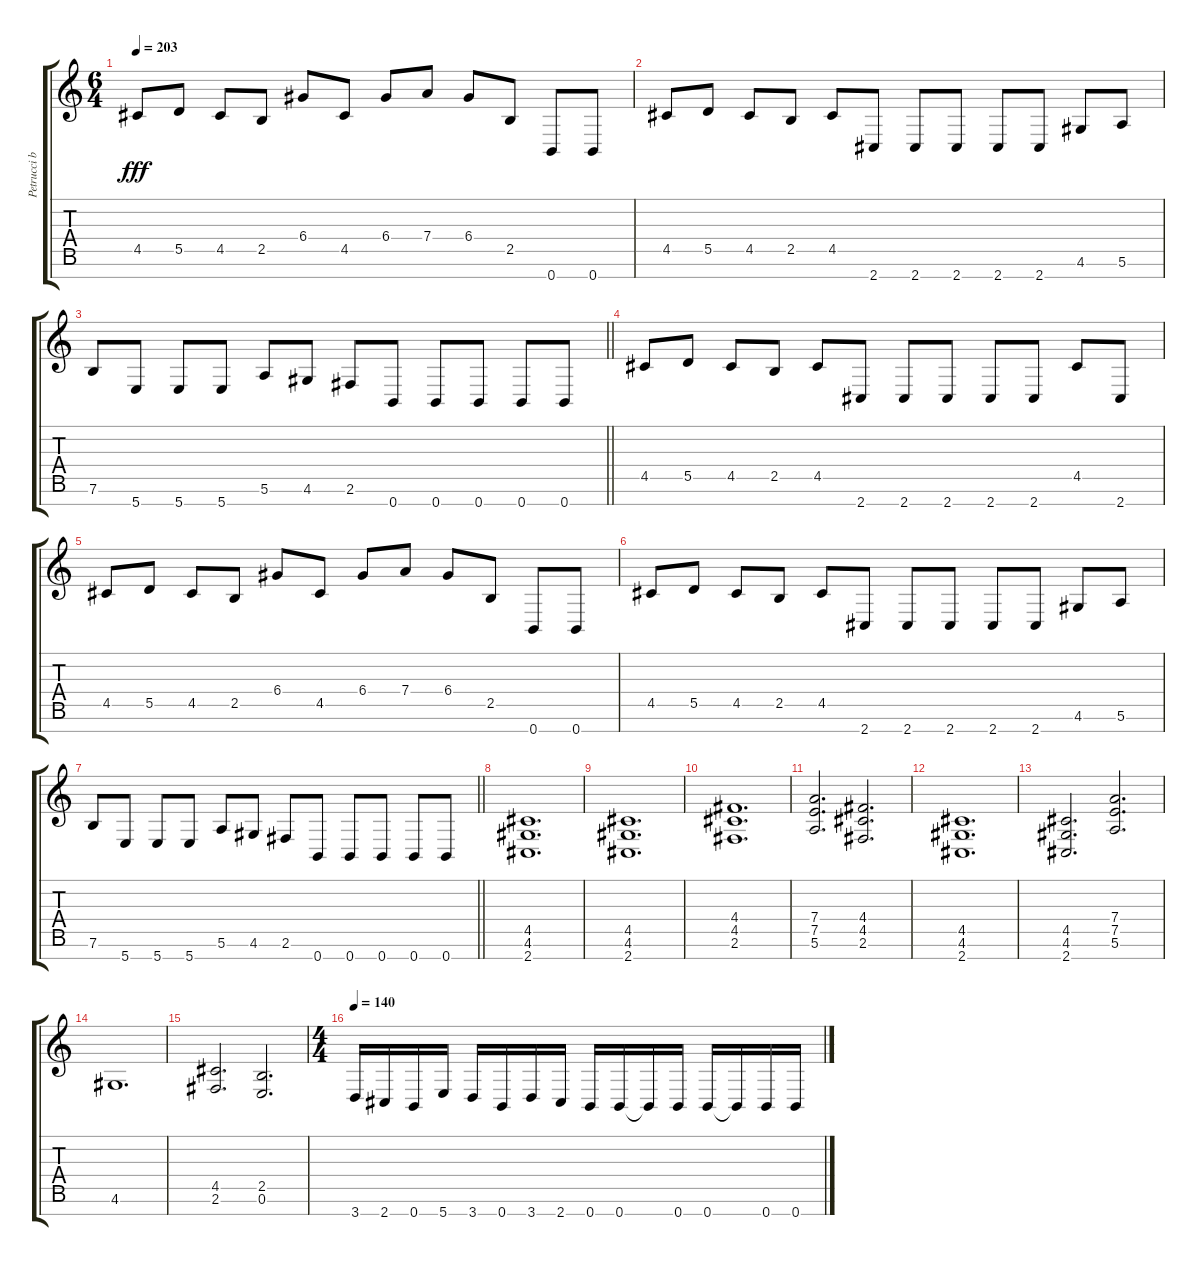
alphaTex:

\track ("Petrucci base 2" "Petrucci b") {instrument overdrivenguitar}
\staff {score tabs}
\tuning (E4 B3 G3 D3 A2 E2 B1) {hide}
\ts (6 4)
\tempo 203
\clef g2
\ks c
4.5.8{dy fff} 5.5.8 4.5.8 2.5.8 6.4.8 4.5.8 6.4.8 7.4.8 6.4.8 2.5.8 0.7.8 0.7.8 |
4.5.8 5.5.8 4.5.8 2.5.8 4.5.8 2.7.8 2.7.8 2.7.8 2.7.8 2.7.8 4.6.8 5.6.8 |
\barLineRight lightlight
7.6.8 5.7.8 5.7.8 5.7.8 5.6.8 4.6.8 2.6.8 0.7.8 0.7.8 0.7.8 0.7.8 0.7.8 |
4.5.8 5.5.8 4.5.8 2.5.8 4.5.8 2.7.8 2.7.8 2.7.8 2.7.8 2.7.8 4.5.8 2.7.8 |
4.5.8 5.5.8 4.5.8 2.5.8 6.4.8 4.5.8 6.4.8 7.4.8 6.4.8 2.5.8 0.7.8 0.7.8 |
4.5.8 5.5.8 4.5.8 2.5.8 4.5.8 2.7.8 2.7.8 2.7.8 2.7.8 2.7.8 4.6.8 5.6.8 |
\barLineRight lightlight
7.6.8 5.7.8 5.7.8 5.7.8 5.6.8 4.6.8 2.6.8 0.7.8 0.7.8 0.7.8 0.7.8 0.7.8 |
(4.5 4.6 2.7).1{d volume 11} |
(4.5 4.6 2.7).1{d} |
(4.4 4.5 2.6).1{d} |
(7.4 7.5 5.6).2{d} (4.4 4.5 2.6).2{d} |
(4.5 4.6 2.7).1{d} |
(4.5 4.6 2.7).2{d} (7.4 7.5 5.6).2{d} |
4.6.1{d} |
(4.5 2.6).2{d} (2.5 0.6).2{d} |
\ts (4 4)
\tempo 140
3.7.16{volume 16} 2.7.16 0.7.16 5.7.16 3.7.16 0.7.16 3.7.16 2.7.16 0.7.16 0.7.16 0.7{t}.16 0.7.16 0.7.16 0.7{t}.16 0.7.16 0.7.16
